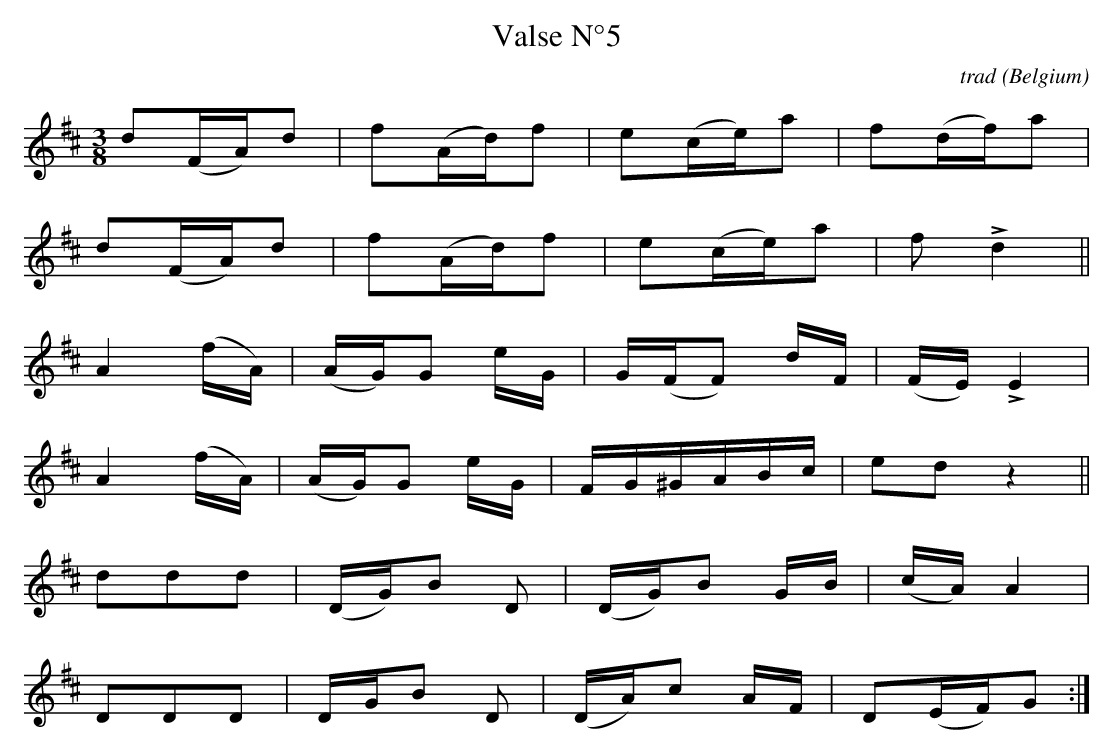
X:1
T:Valse N°5
C:trad
O:Belgium
M:3/8
K:Dmaj
L:1/16
d2(FA)d2|f2(Ad)f2|e2(ce)a2|f2(df)a2|
d2(FA)d2|f2(Ad)f2|e2(ce)a2|f2 !accent!d4||
A4(fA)|(AG)G2 eG|G(FF2) dF|(FE) !accent!E4|
A4(fA)|(AG)G2 eG|FG^GABc|e2d2 z4||
d2d2d2|(DG)B2 D2|(DG)B2 GB|(cA) A4|
D2D2D2|DGB2 D2|(DA)c2 AF|D2(EF)G2:|]
